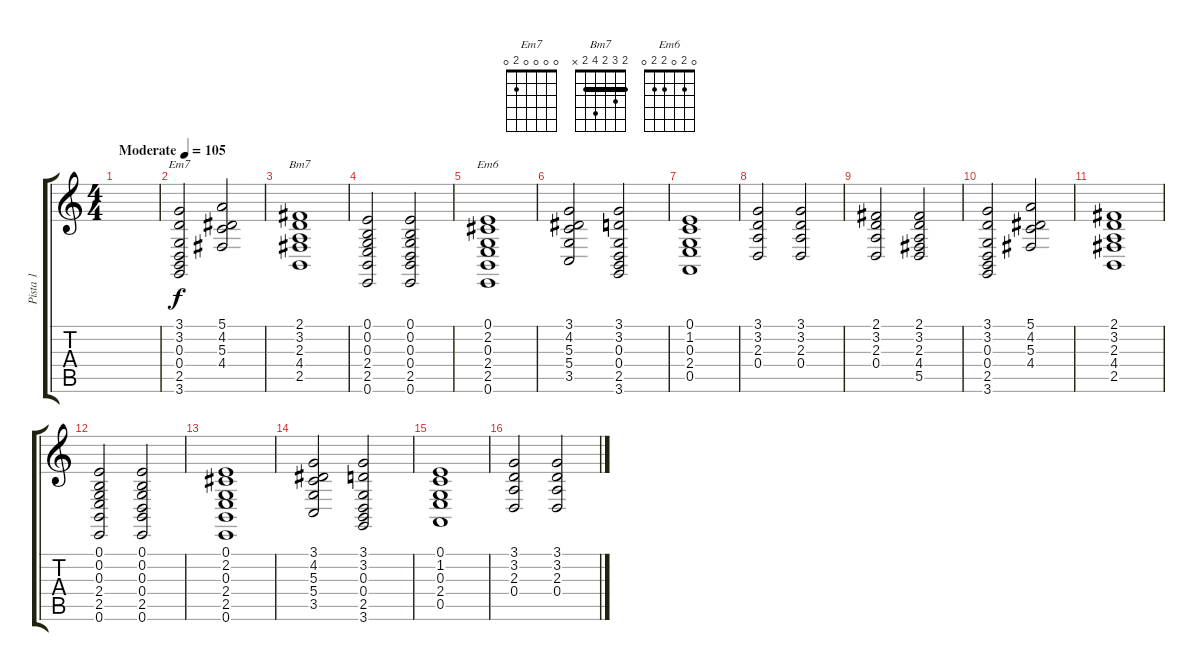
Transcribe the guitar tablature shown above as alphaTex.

\track ("Pista 1" "Pista 1") {instrument brightacousticpiano}
\staff {score tabs}
\tuning (E4 B3 G3 D3 A2 E2) {hide}
\chord ("Em7" 0 0 0 0 2 0)
\chord ("Bm7" 2 3 2 4 2 x) {barre 2}
\chord ("Em6" 0 2 0 2 2 0)
\ts (4 4)
\tempo (105 "Moderate")
\clef g2
\ks c
|
(3.1 3.2 0.3 0.4 2.5 3.6).2{ch "Em7"} (5.1 4.2 5.3 4.4).2 |
(2.1 3.2 2.3 4.4 2.5).1{ch "Bm7"} |
(0.1 0.2 0.3 2.4 2.5 0.6).2 (0.1 0.2 0.3 0.4 2.5 0.6).2 |
(0.1 2.2 0.3 2.4 2.5 0.6).1{ch "Em6"} |
(3.1 4.2 5.3 5.4 3.5).2 (3.1 3.2 0.3 0.4 2.5 3.6).2 |
(0.1 1.2 0.3 2.4 0.5).1 |
(3.1 3.2 2.3 0.4).2 (3.1 3.2 2.3 0.4).2 |
(2.1 3.2 2.3 0.4).2 (2.1 3.2 2.3 4.4 5.5).2 |
(3.1 3.2 0.3 0.4 2.5 3.6).2 (5.1 4.2 5.3 4.4).2 |
(2.1 3.2 2.3 4.4 2.5).1 |
(0.1 0.2 0.3 2.4 2.5 0.6).2 (0.1 0.2 0.3 0.4 2.5 0.6).2 |
(0.1 2.2 0.3 2.4 2.5 0.6).1 |
(3.1 4.2 5.3 5.4 3.5).2 (3.1 3.2 0.3 0.4 2.5 3.6).2 |
(0.1 1.2 0.3 2.4 0.5).1 |
(3.1 3.2 2.3 0.4).2 (3.1 3.2 2.3 0.4).2
